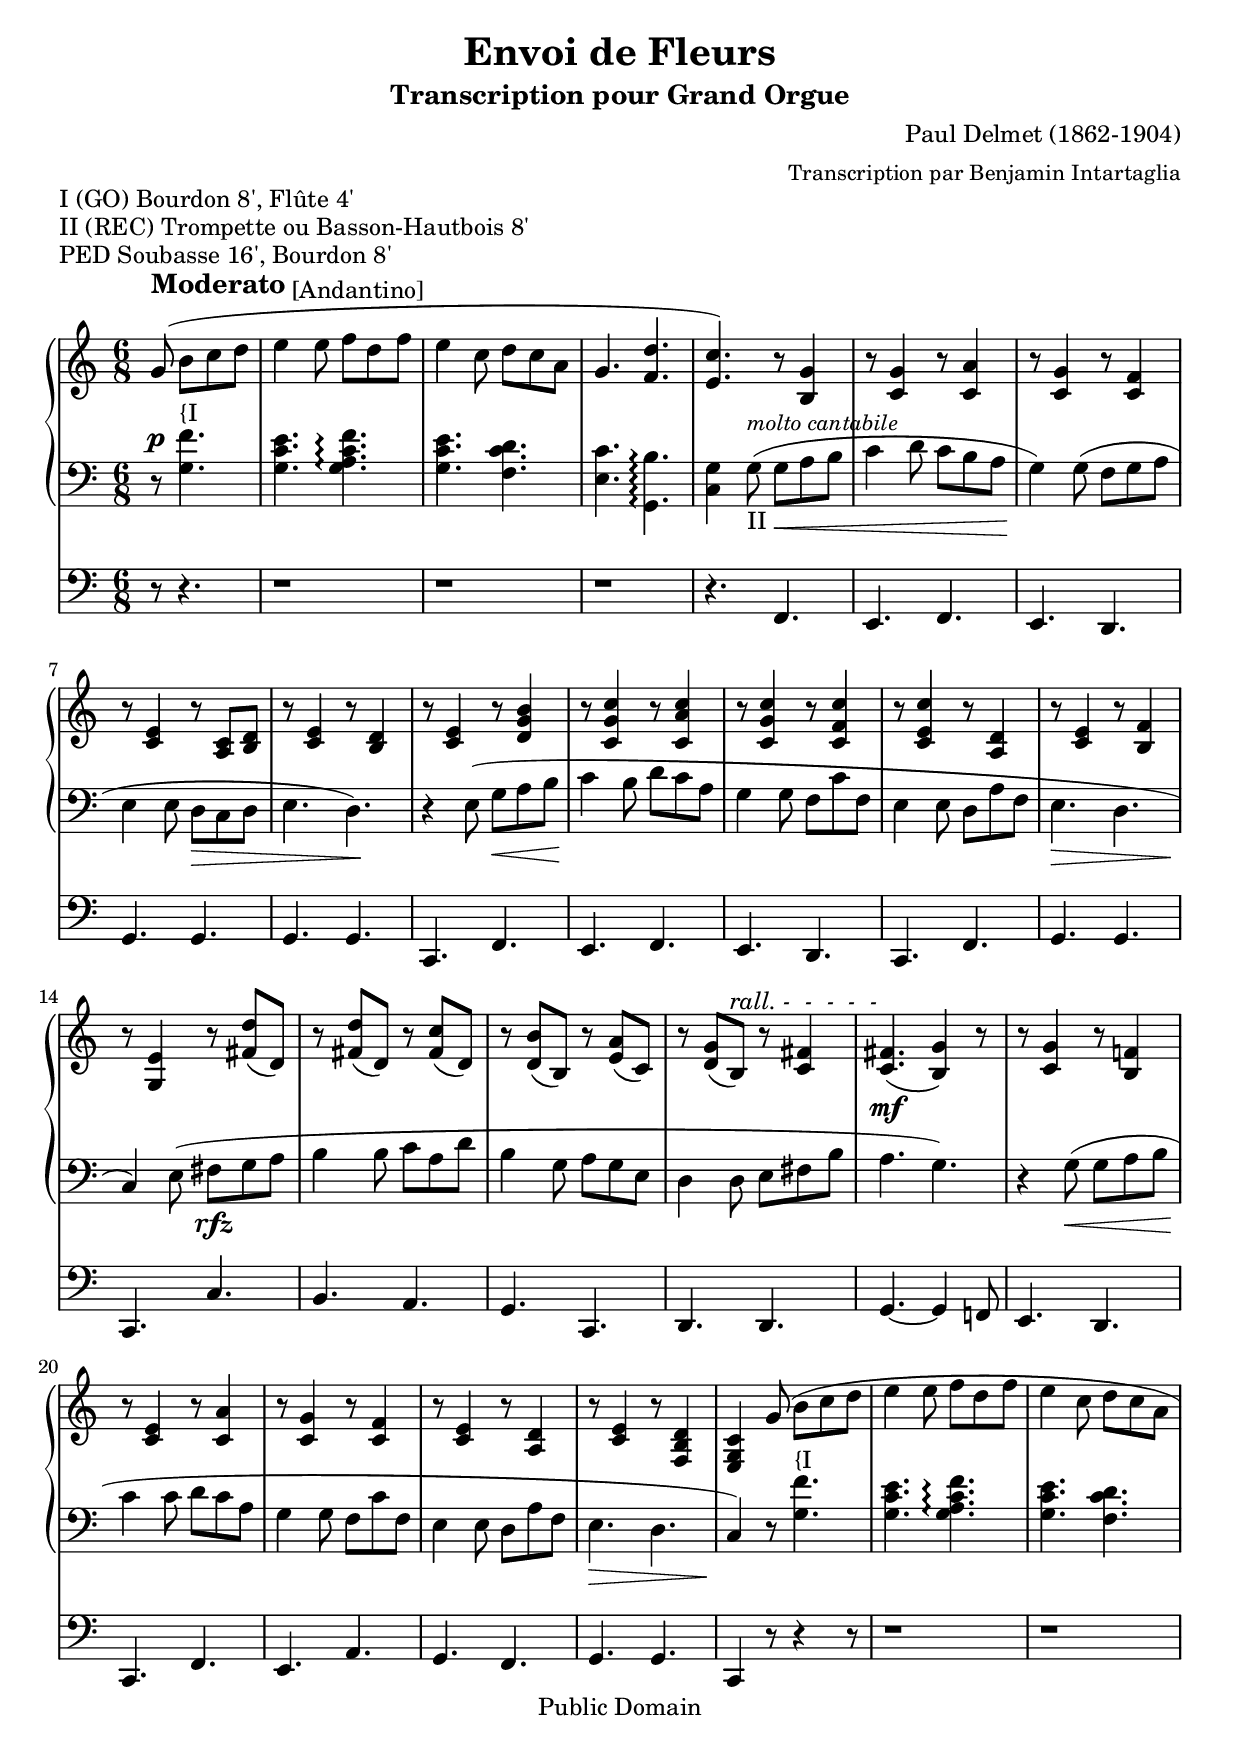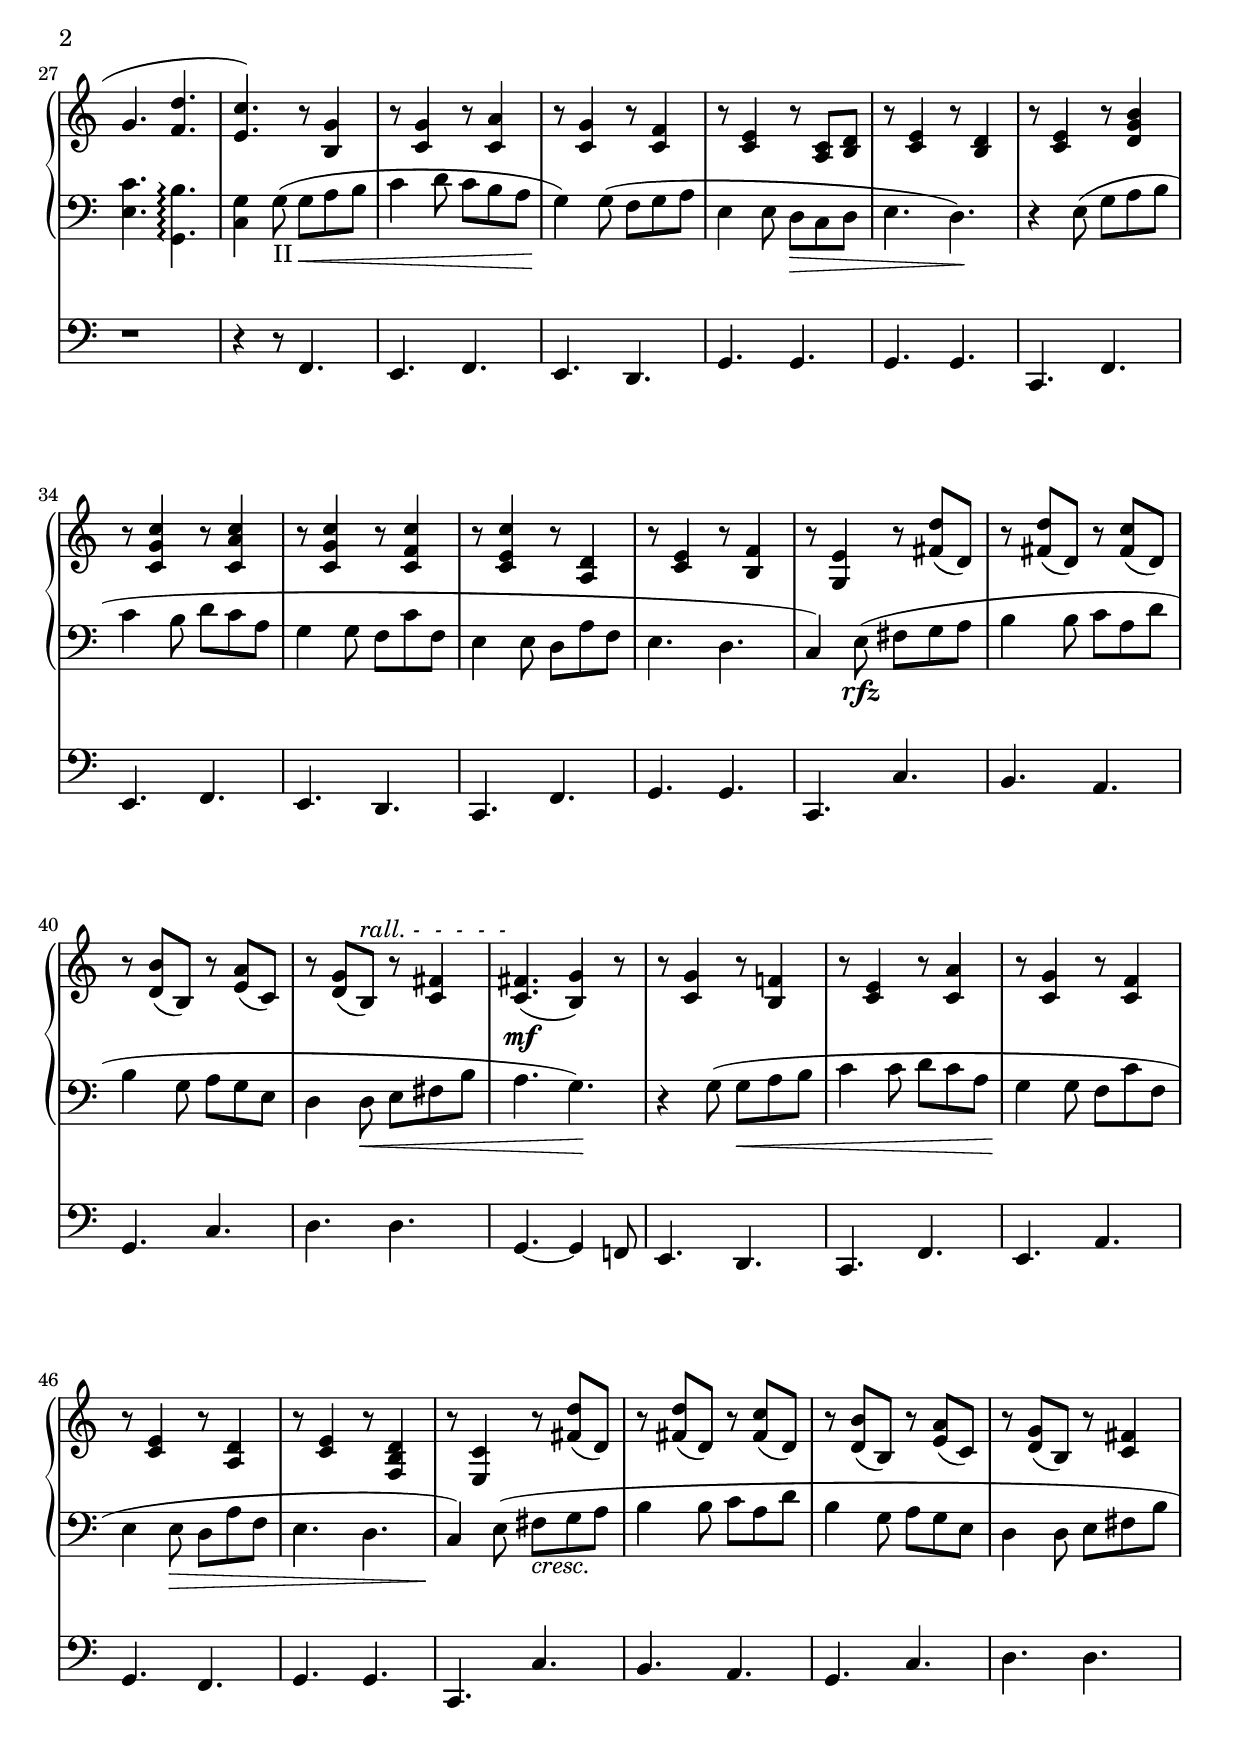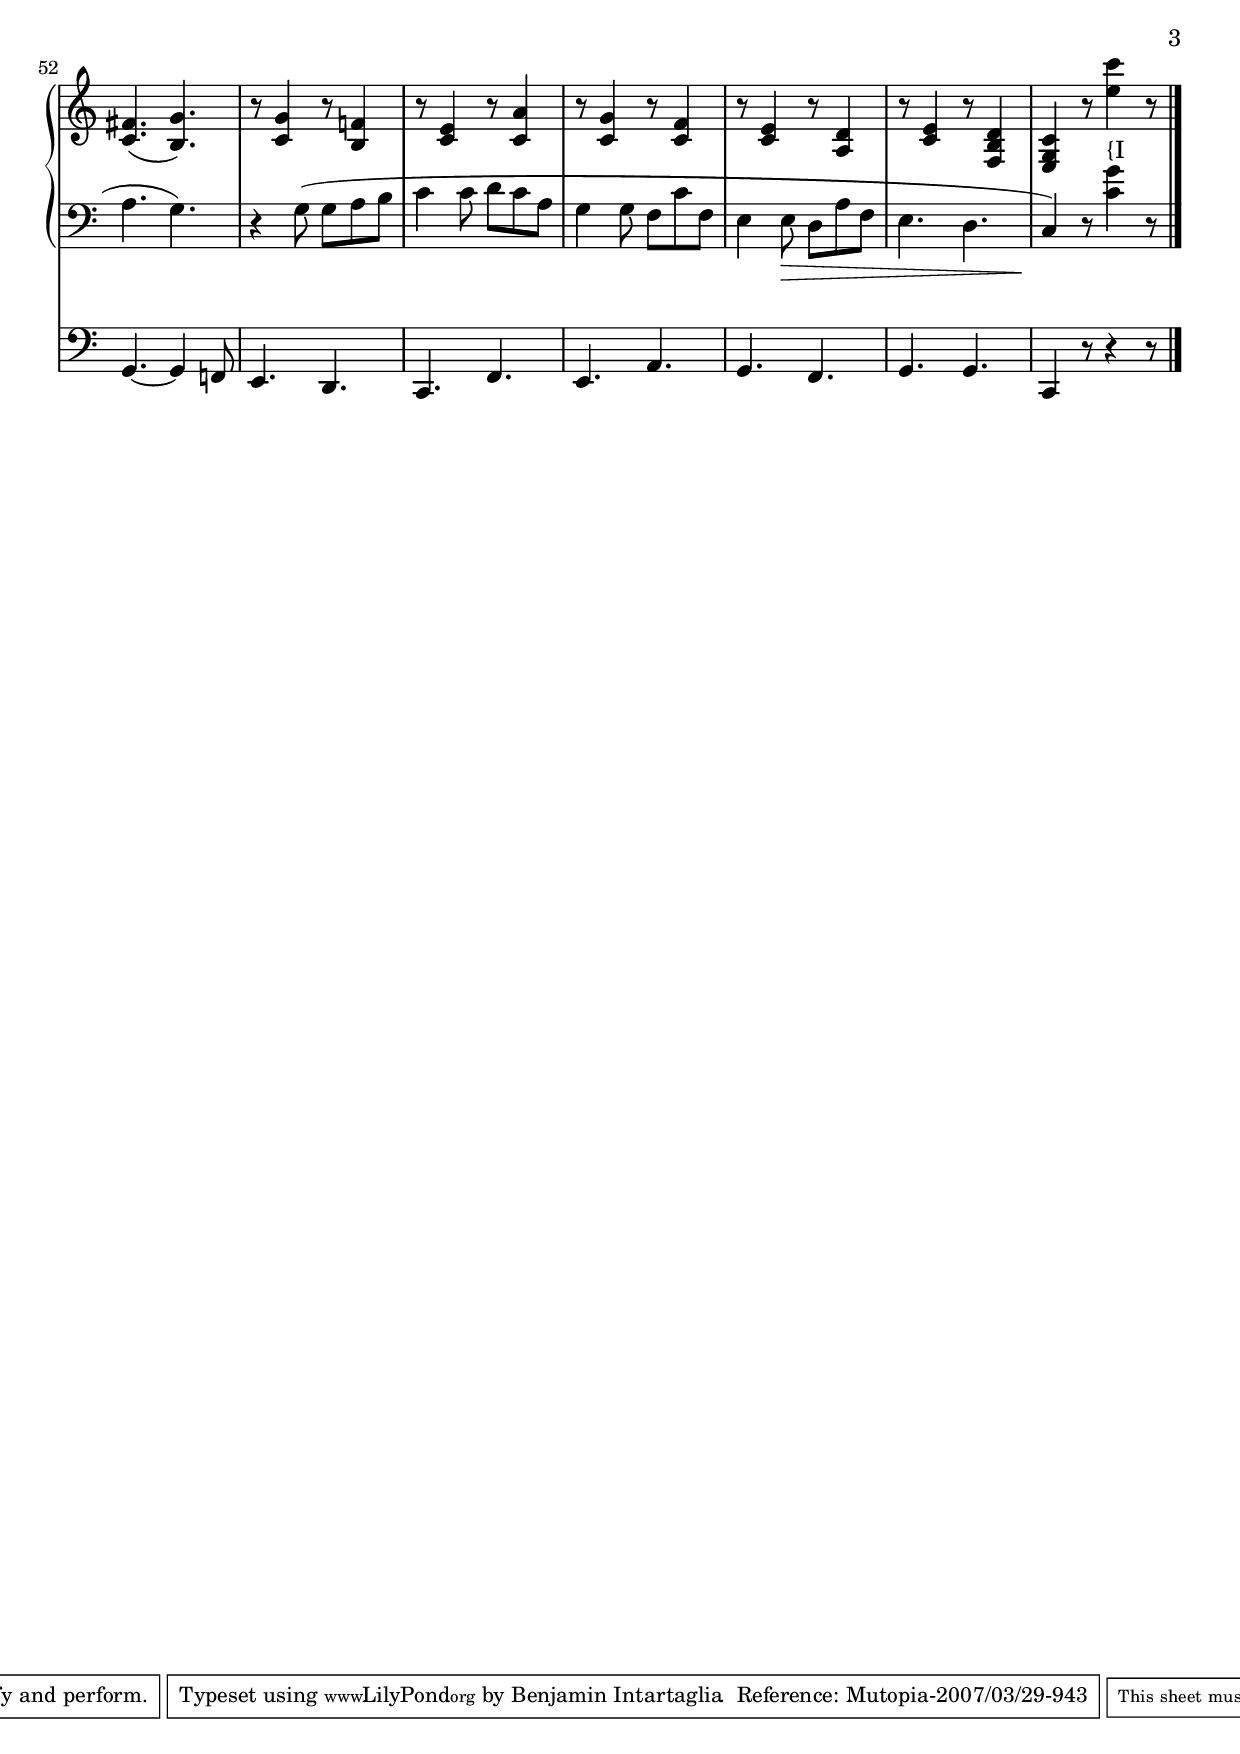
\version "2.10.19"

 \header {
  title = "Envoi de Fleurs" 
  subtitle = "Transcription pour Grand Orgue"
  composer = "Paul Delmet (1862-1904)"
  arranger = \markup {\small "Transcription par Benjamin Intartaglia"}
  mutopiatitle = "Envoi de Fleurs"
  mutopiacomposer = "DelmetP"
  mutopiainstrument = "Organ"
  date = "1897"
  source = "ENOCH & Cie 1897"
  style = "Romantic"
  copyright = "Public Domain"
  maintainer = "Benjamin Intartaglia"
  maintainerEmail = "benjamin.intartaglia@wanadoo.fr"
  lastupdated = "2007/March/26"
  version = "2.10.19"

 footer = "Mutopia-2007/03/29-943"
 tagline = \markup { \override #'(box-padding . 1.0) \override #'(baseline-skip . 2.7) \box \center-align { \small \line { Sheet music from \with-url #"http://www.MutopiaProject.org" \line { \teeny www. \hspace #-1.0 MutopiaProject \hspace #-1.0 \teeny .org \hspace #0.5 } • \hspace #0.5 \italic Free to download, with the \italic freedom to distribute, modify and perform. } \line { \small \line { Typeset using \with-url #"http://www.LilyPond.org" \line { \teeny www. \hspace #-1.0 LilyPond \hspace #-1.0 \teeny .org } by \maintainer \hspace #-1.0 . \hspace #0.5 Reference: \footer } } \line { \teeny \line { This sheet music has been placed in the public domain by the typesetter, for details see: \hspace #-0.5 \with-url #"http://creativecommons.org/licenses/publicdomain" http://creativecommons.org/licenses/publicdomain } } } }
}



#(set-global-staff-size 21) 

\markup {I (GO) Bourdon 8', Flûte 4'}
\markup {II (REC) Trompette ou Basson-Hautbois 8'}
\markup {PED Soubasse 16', Bourdon 8'}

     MainDroite = \relative c'' {
        \clef treble
        \key c \major
        \time 6/8
     
	    \partial 8*4
		
        g8\noBeam(^\markup{\raise #2.5 \bold \fontsize #1 "Moderato" \raise #2.0 "[Andantino]"} b c d |
		e4 e8 f d f |
		e4 c8 d c a |
		g4. <f d'> |
		
		<e c'>) r8 <b g'>4 |
		
		r8 <c g'>4 r8 <c a'>4 |
		r8 <c g'>4 r8 <c f>4 |
		r8 <c e>4 r8 <a c> <b d> |
		r <c e>4 r8 <b d>4 |
		
		
		
		r8 <c e>4 r8 <d g b>4 |
		r8 <c g' c>4 r8 <c a' c>4 
		r8 <c g' c>4 r8 <c f c'>4
		r8 <c e c'>4 r8 <d a>4
		r8 <c e>4 r8 <b f'>4
		
		
		
		
		r8 <g e'>4 r8 <fis' d'>( d) 
		r8 <fis d'>( d) r8 <fis c'>( d) 
		r8 <d b'>( b) r <e a>( c)
		r <d g>( b)^\markup {\italic "rall. -  -  -  -  -"} r <c fis>4
		<c fis>4.(\mf <b g'>4) r8
		
		
		r8 <c g'>4 r8 <b f'!>4
		r8 <c e>4 r8 <c a'>4
		r8 <c g'>4
		r8 <c f>4
		r8 <c e>4 r8 <a d>4 
		
		
		
		r8 <c e>4 r8 <f, b d>4 
		<e g c>4 g'8(
		b c d |
		e4 e8 f d f |
		e4 c8 d c a |
		g4. <f d'> |
		
		
		<e c'>) r8 <b g'>4 |
		r8 <c g'>4 r8 <c a'>4 |
		r8 <c g'>4 r8 <c f>4 |
		r8 <c e>4 r8 <a c> <b d>
		r <c e>4 r8 <b d>4
		r8 <c e>4 r8 <d g b>4
		r8 <c g' c>4 r8 <c a' c>4
		r8 <c g' c>4 r8 <c f c'>4
		r8 <c e c'>4 r8 <d a>4
		r8 <c e>4 r8 <b f'>4
		r8 <g e'>4 r8 <fis' d'>( d) 
		r8 <fis d'>( d) r8 <fis c'>( d) 
		r8 <d b'>( b) r <e a>( c)
		r <d g>( b)^\markup {\italic "rall. -  -  -  -  -"} r <c fis>4
		<c fis>4.(\mf <b g'>4) r8
		r8 <c g'>4 r8 <b f'!>4
		r8 <c e>4 r8 <c a'>4
		r8 <c g'>4
		r8 <c f>4
		r8 <c e>4 r8 <a d>4 
		r8 <c e>4 r8 <f, b d>4 
		r8 <e c'>4
		r8 <fis' d'>( d) r8 <fis d'>( d) r8 <fis c'>( d) 
		r8 <d b'>( b) r <e a>( c)
		r <d g>( b) r <c fis>4
		<c fis>4.( <b g'>4.)
		r8 <c g'>4 r8 <b f'!>4
		r8 <c e>4 r8 <c a'>4
		r8 <c g'>4
		r8 <c f>4
		r8 <c e>4 r8 <a d>4 
		r8 <c e>4 r8 <f, b d>4 
		<e g c>4 r8 <e'' c'>4 r8
		\bar "|."
		
     }
     
     MainGauche = \relative c' {
        \clef bass
        \key c \major
        \time 6/8
     
	 \partial 8*4
	\override DynamicLineSpanner #'staff-padding = #2
	r8^\p
	<g f'>4.^"{I"
	<g c e> <g a c f>\arpeggio
	<g c e> 
	<f c' d> 
	<e c'> <g, b'>\arpeggio
	<c g'>4
	
	g'8(_"II"^\markup{\small \italic "molto cantabile"} g\< a b 
	c4 d8 c b a 
	g4)\! g8( f g a 
	e4 e8
\stemDown
	d\> c d e4. d)\!
\stemNeutral	
	r4 e8( g\< a b 
	c4\! b8 d c a 
g4 g8 f c' f, 
e4 e8 d a' f e4.\> d c4)\! e8(
fis\rfz g a 
b4 b8 c a d	b4  g8 a g e  d4 d8 e fis b 
a4. g)
r4 g8(\< g a b 
c4\! c8 d c a 
g4 g8 f c' f, e4 e8 d a' f 
e4.\> d 
c4)\! r8 
	<g' f'>4.^"{I"
	<g c e> <g a c f>\arpeggio
	<g c e> 
	<f c' d> 
	<e c'> <g, b'>\arpeggio
	<c g'>4
	
	
	
	g'8(_"II" g\< a b 
	c4 d8 c b a 
	g4)\! g8( f g a 
	e4 e8
\stemDown
	d\> c d e4. d)\!
\stemNeutral	
	r4 e8( g a b 
	c4 b8 d c a 
g4 g8 f c' f, 
e4 e8 d a' f e4. d c4) e8(\rfz
fis g a 
b4 b8 c a d	b4  g8 a g e  d4 d8\< e fis b 
a4. g)\!
r4 g8( g\< a b 
c4 c8 d c a 
g4\! g8 f c' f, e4 e8\> d a' f 
e4. d 
c4)\! 

	e8(
fis_\markup{\italic "cresc."} g a 
b4 b8 c a d	b4  g8 a g e  d4 d8 e fis b 
a4. g)
r4 g8( g a b 
c4 c8 d c a 
g4 g8 f c' f, e4 e8\> d a' f 
e4. d 
c4)\! r8 <c' g'>4^"{I" r8
\bar "|."
    
     }
     
	 Pedale = \relative c {
        \clef bass
        \key c \major
        \time 6/8
		
	 
        \partial 8*4
	r8 r4.
	r1*6/8
	r1*6/8
	r1*6/8
    r4.
	f,4.
	e f 
	e d 
	g g
	g g
	c, f e f e d c f g g
	c, c' b a g c, d d g~ g4 f!8
	e4. d c f e a g f g g c,4 r8

	r4 r8

	r1*6/8
	r1*6/8
    r1*6/8
	r4 r8
	f4.
	e f 
	e d 
	g g
	g g
	c, f e f e d c f g g
	c, c' b a g c d d g,4.~ g4 f!8
	e4. d c f e a g f g g
	 c, c' b a g c d d g,4.~ g4 f!8
	e4. d c f e a g f g g c,4 r8 r4 r8
	 
	 \bar "|."
	 
	 
	 }
	 
	 

\score {

   <<
      \new PianoStaff 
	  
	  \with {
         
							} <<
            \context Staff = right {
               \MainDroite
									}
            \context Staff = left {
               \MainGauche
								  }
         >>
      
      \context Staff = Pedale {
	  
	  
         \Pedale
      }
   >>
   
   %{
\midi {
\context {
\Score
tempoWholesPerMinute = #(ly:make-moment 140 4)
}
}
%}


}
	
   \layout {
indent = 0.0\cm
}
